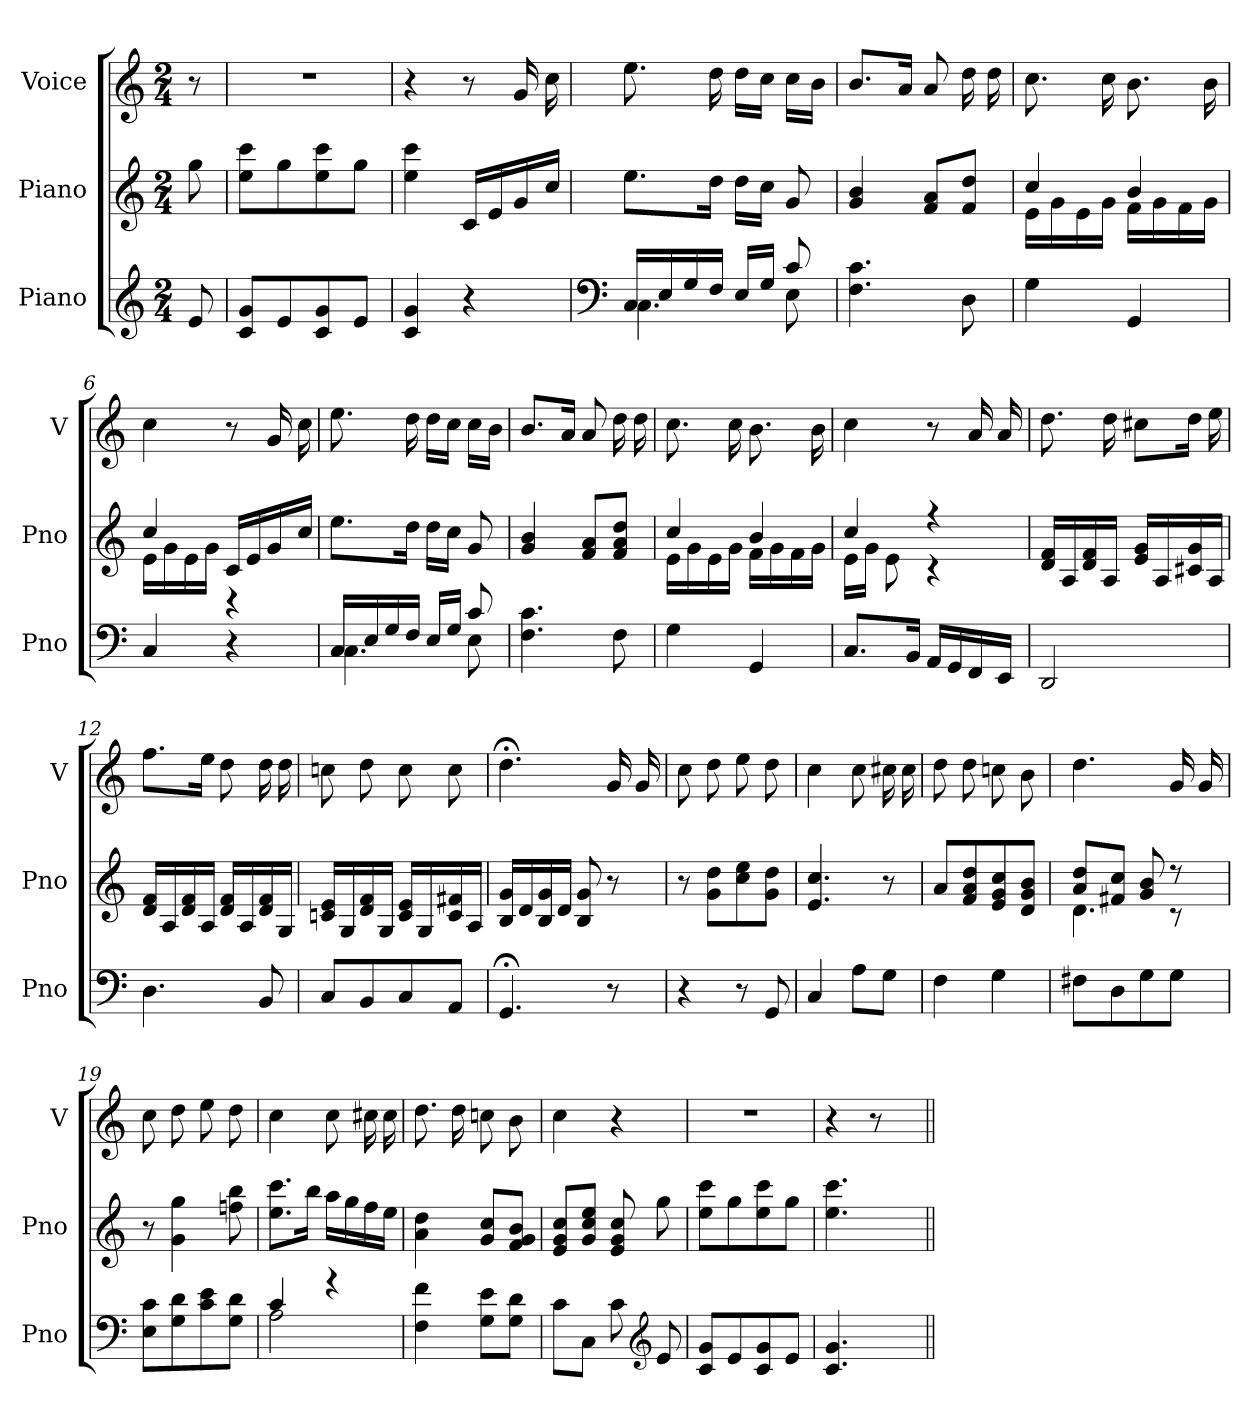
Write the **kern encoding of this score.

**kern	**kern	**kern
*part3	*part2	*part1
*staff3	*staff2	*staff1
*I"Piano	*I"Piano	*I"Voice
*I'Pno	*I'Pno	*I'V
*clefG2	*clefG2	*clefG2
*k[]	*k[]	*k[]
*M2/4	*M2/4	*M2/4
*MM76	*MM76	*MM76
=	=	=
8e/	8gg\	8r
=1	=1	=1
8c/ 8g/L	8ee\ 8ccc\L	2r
8e/	8gg\	.
8c/ 8g/	8ee\ 8ccc\	.
8e/J	8gg\J	.
=2	=2	=2
4c/ 4g/	4ee\ 4ccc\	4r
4r	16c/LL	8r
.	16e/	.
.	16g/	16g/
.	16cc/JJ	16cc\
=3	=3	=3
*clefF4	*	*
*^	*	*
16C/LL	4.C\	8.ee\L	8.ee\
16E/	.	.	.
16G/	.	.	.
16F/JJ	.	16dd\Jk	16dd\
16E/LL	.	16dd\LL	16dd\LL
16G/JJ	.	16cc\JJ	16cc\JJ
8c/	8E\	8g/	16cc\LL
.	.	.	16b\JJ
*v	*v	*	*
=4	=4	=4
4.F\ 4.c\	4g/ 4b/	8.b/L
.	.	16a/Jk
.	8f/ 8a/L	8a/
8D\	8f/ 8dd/J	16dd\
.	.	16dd\
=5	=5	=5
*	*^	*
4G\	4cc/	16e\LL	8.cc\
.	.	16g\	.
.	.	16e\	.
.	.	16g\JJ	16cc\
4GG/	4b/	16f\LL	8.b\
.	.	16g\	.
.	.	16f\	.
.	.	16g\JJ	16b\
!!LO:LB:g=z
=6	=6	=6	=6
4C/	4cc/	16e\LL	4cc\
.	.	16g\	.
.	.	16e\	.
.	.	16g\JJ	.
4r	16c/LL	4r	8r
.	16e/	.	.
.	16g/	.	16g/
.	16cc/JJ	.	16cc\
*	*v	*v	*
=7	=7	=7
*^	*	*
16C/LL	4.C\	8.ee\L	8.ee\
16E/	.	.	.
16G/	.	.	.
16F/JJ	.	16dd\Jk	16dd\
16E/LL	.	16dd\LL	16dd\LL
16G/JJ	.	16cc\JJ	16cc\JJ
8c/	8E\	8g/	16cc\LL
.	.	.	16b\JJ
*v	*v	*	*
=8	=8	=8
4.F\ 4.c\	4g/ 4b/	8.b/L
.	.	16a/Jk
.	8f/ 8a/L	8a/
8F\	8f/ 8a/ 8dd/J	16dd\
.	.	16dd\
=9	=9	=9
*	*^	*
4G\	4cc/	16e\LL	8.cc\
.	.	16g\	.
.	.	16e\	.
.	.	16g\JJ	16cc\
4GG/	4b/	16f\LL	8.b\
.	.	16g\	.
.	.	16f\	.
.	.	16g\JJ	16b\
=10	=10	=10	=10
8.C/L	4cc/	16e\LL	4cc\
.	.	16g\JJ	.
.	.	8e\	.
16BB/Jk	.	.	.
16AA/LL	4r	4r	8r
16GG/	.	.	.
16FF/	.	.	16a/
16EE/JJ	.	.	16a/
*	*v	*v	*
!!LO:LB:g=z
=11	=11	=11
2DD/	16d/ 16f/LL	8.dd\
.	16A/	.
.	16d/ 16f/	.
.	16A/JJ	16dd\
.	16e/ 16g/LL	8cc#X\L
.	16A/	.
.	16c#X/ 16g/	16dd\Jk
.	16A/JJ	16ee\
=12	=12	=12
4.D\	16d/ 16f/LL	8.ff\L
.	16A/	.
.	16d/ 16f/	.
.	16A/JJ	16ee\Jk
.	16d/ 16f/LL	8dd\
.	16A/	.
8BB/	16d/ 16f/	16dd\
.	16G/JJ	16dd\
=13	=13	=13
8C/L	16cn/ 16e/LL	8ccn\
.	16G/	.
8BB/	16d/ 16f/	8dd\
.	16G/JJ	.
8C/	16c/ 16e/LL	8cc\
.	16G/	.
8AA/J	16c/ 16f#X/	8cc\
.	16A/JJ	.
=14	=14	=14
4.GG;/	16B/ 16g/LL	4.dd;\
.	16d/	.
.	16B/ 16g/	.
.	16d/JJ	.
.	8B/ 8g/	.
8r	8r	16g/
.	.	16g/
=15	=15	=15
4r	8r	8cc\
.	8g\ 8dd\L	8dd\
8r	8cc\ 8ee\	8ee\
8GG/	8g\ 8dd\J	8dd\
!!LO:LB:g=z
=16	=16	=16
4C/	4.e/ 4.cc/	4cc\
8A\L	.	8cc\
8G\J	8r	16cc#X\
.	.	16cc#\
=17	=17	=17
4F\	8a/L	8dd\
.	8f/ 8a/ 8dd/	8dd\
4G\	8e/ 8g/ 8cc/	8ccn\
.	8d/ 8g/ 8b/J	8b\
=18	=18	=18
*	*^	*
8F#X\L	8a/ 8dd/L	4.d\	4.dd\
8D\	8f#X/ 8cc/J	.	.
8G\	8g/ 8b/	.	.
8G\J	8r	8r	16g/
.	.	.	16g/
*	*v	*v	*
=19	=19	=19
8E\ 8c\L	8r	8cc\
8G\ 8d\	4g\ 4gg\	8dd\
8c\ 8e\	.	8ee\
8G\ 8d\J	8ffn\ 8bb\	8dd\
=20	=20	=20
*^	*	*
4c/	2A\	8.ee\ 8.ccc\L	4cc\
.	.	16bb\Jk	.
4r	.	16aa\LL	8cc\
.	.	16gg\	.
.	.	16ff\	16cc#X\
.	.	16ee\JJ	16cc#\
*v	*v	*	*
=21	=21	=21
4F\ 4f\	4a\ 4dd\	8.dd\
.	.	16dd\
8G\ 8e\L	8g/ 8cc/L	8ccn\
8G\ 8d\J	8f/ 8g/ 8b/J	8b\
!!LO:PB:g=z
=22	=22	=22
8c\L	8e/ 8g/ 8cc/L	4cc\
8C\J	8g/ 8cc/ 8ee/J	.
8c\	8e/ 8g/ 8cc/	4r
*clefG2	*	*
8e/	8gg\	.
=23	=23	=23
8c/ 8g/L	8ee\ 8ccc\L	2r
8e/	8gg\	.
8c/ 8g/	8ee\ 8ccc\	.
8e/J	8gg\J	.
=24	=24	=24
4.c/ 4.g/	4.ee\ 4.ccc\	4r
.	.	8r
8ryy	8ryy	8ryy
=||	=||	=||
*-	*-	*-
